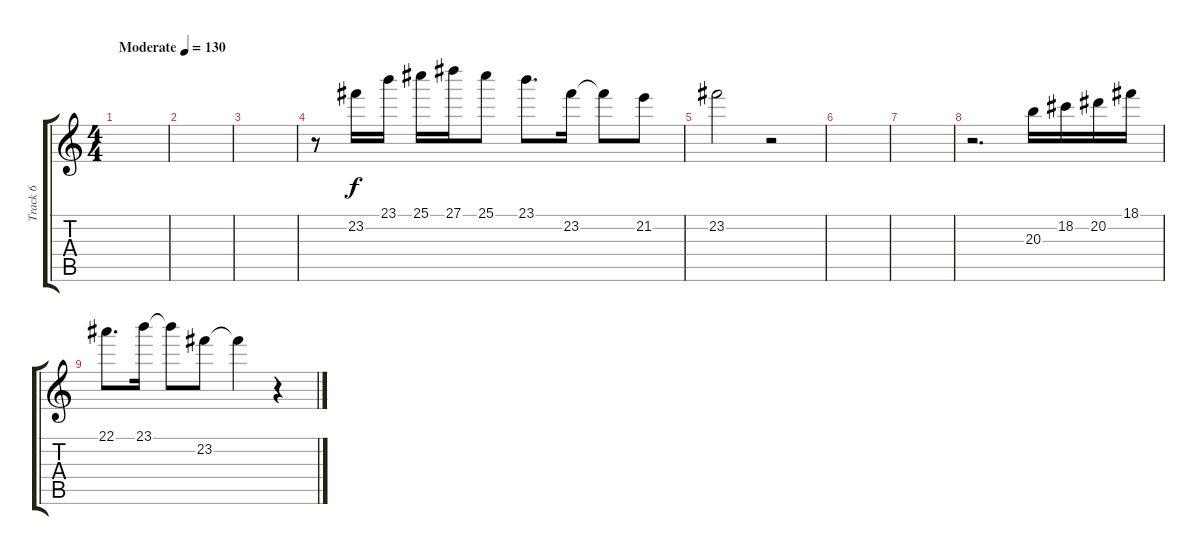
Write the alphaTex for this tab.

\track ("Track 6" "Track 6") {instrument flute}
\staff {score tabs}
\tuning (C5 G4 Eb4 Bb3 F3 C3) {hide}
\ts (4 4)
\tempo (130 "Moderate")
\clef g2
\ks c
|
|
|
r.8 23.2.16 23.1.16 25.1.16 27.1.16 25.1.8 23.1.8{d} 23.2.16 23.2{t}.8 21.2.8 |
23.2.2 r.2 |
|
|
r.2{d} 20.3.16 18.2.16 20.2.16 18.1.16 |
22.1.8{d} 23.1.16 23.1{t}.8 23.2.8 23.2{t}.4 r.4
